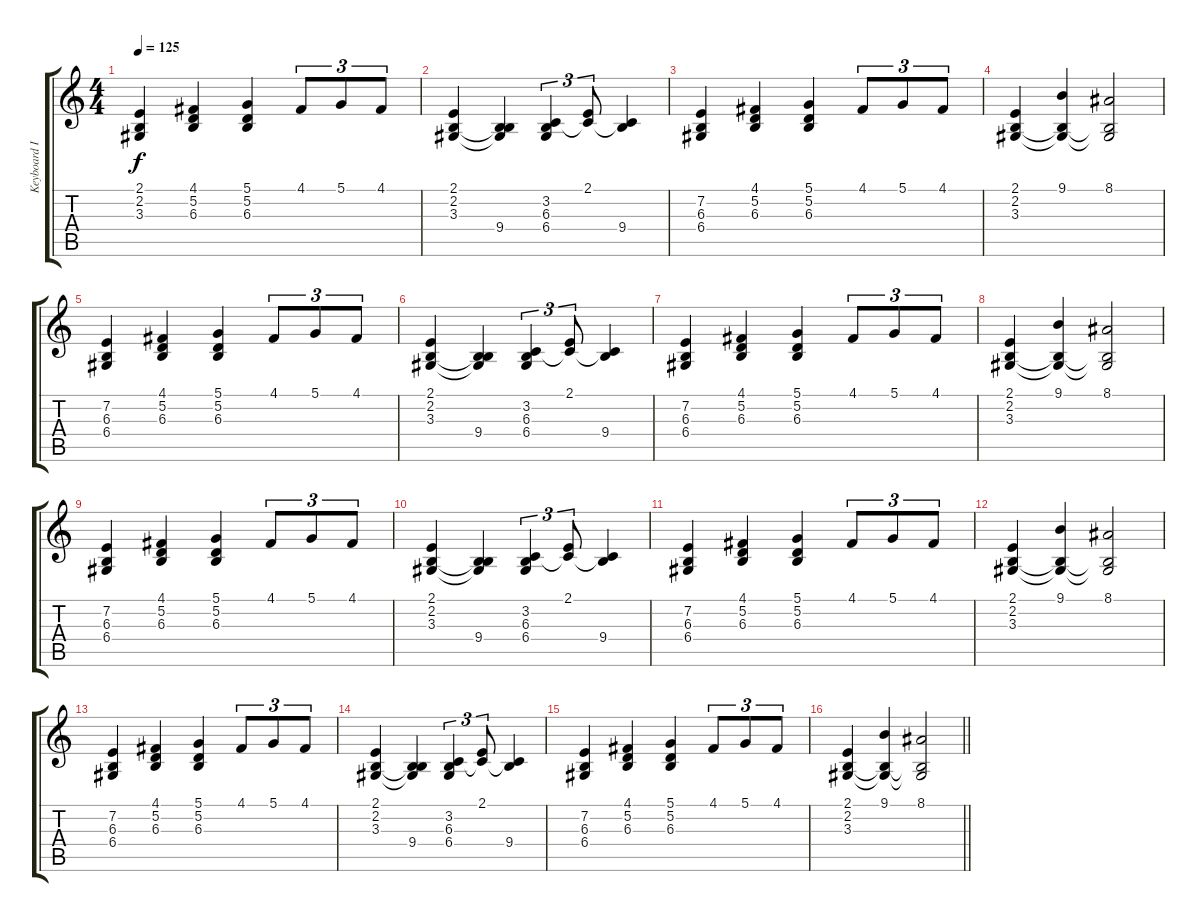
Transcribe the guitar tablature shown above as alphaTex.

\track ("Keyboard II" "Keyboard I") {instrument stringensemble1}
\staff {score tabs}
\tuning (D4 A3 F3 D3 A2 D2) {hide}
\ts (4 4)
\tempo 125
\clef g2
\ks c
(2.1 2.2 3.3).4{dy f instrument stringensemble1} (4.1 5.2 6.3).4 (5.1 5.2 6.3).4 4.1.8{tu (3 2)} 5.1.8{tu (3 2)} 4.1.8{tu (3 2)} |
(2.1 2.2 3.3).4 (2.2{t} 3.3{t} 9.4).4 (3.2 6.3 6.4).4{tu (3 2)} (2.1 3.2{t}).8{tu (3 2)} (3.2{t} 9.4).4 |
(7.2 6.3 6.4).4 (4.1 5.2 6.3).4 (5.1 5.2 6.3).4 4.1.8{tu (3 2)} 5.1.8{tu (3 2)} 4.1.8{tu (3 2)} |
(2.1 2.2 3.3).4 (9.1 2.2{t} 3.3{t}).4 (8.1 2.2{t} 3.3{t}).2 |
(7.2 6.3 6.4).4 (4.1 5.2 6.3).4 (5.1 5.2 6.3).4 4.1.8{tu (3 2)} 5.1.8{tu (3 2)} 4.1.8{tu (3 2)} |
(2.1 2.2 3.3).4 (2.2{t} 3.3{t} 9.4).4 (3.2 6.3 6.4).4{tu (3 2)} (2.1 3.2{t}).8{tu (3 2)} (3.2{t} 9.4).4 |
(7.2 6.3 6.4).4 (4.1 5.2 6.3).4 (5.1 5.2 6.3).4 4.1.8{tu (3 2)} 5.1.8{tu (3 2)} 4.1.8{tu (3 2)} |
(2.1 2.2 3.3).4 (9.1 2.2{t} 3.3{t}).4 (8.1 2.2{t} 3.3{t}).2 |
(7.2 6.3 6.4).4 (4.1 5.2 6.3).4 (5.1 5.2 6.3).4 4.1.8{tu (3 2)} 5.1.8{tu (3 2)} 4.1.8{tu (3 2)} |
(2.1 2.2 3.3).4 (2.2{t} 3.3{t} 9.4).4 (3.2 6.3 6.4).4{tu (3 2)} (2.1 3.2{t}).8{tu (3 2)} (3.2{t} 9.4).4 |
(7.2 6.3 6.4).4 (4.1 5.2 6.3).4 (5.1 5.2 6.3).4 4.1.8{tu (3 2)} 5.1.8{tu (3 2)} 4.1.8{tu (3 2)} |
(2.1 2.2 3.3).4 (9.1 2.2{t} 3.3{t}).4 (8.1 2.2{t} 3.3{t}).2 |
(7.2 6.3 6.4).4 (4.1 5.2 6.3).4 (5.1 5.2 6.3).4 4.1.8{tu (3 2)} 5.1.8{tu (3 2)} 4.1.8{tu (3 2)} |
(2.1 2.2 3.3).4 (2.2{t} 3.3{t} 9.4).4 (3.2 6.3 6.4).4{tu (3 2)} (2.1 3.2{t}).8{tu (3 2)} (3.2{t} 9.4).4 |
(7.2 6.3 6.4).4 (4.1 5.2 6.3).4 (5.1 5.2 6.3).4 4.1.8{tu (3 2)} 5.1.8{tu (3 2)} 4.1.8{tu (3 2)} |
\barLineRight lightlight
(2.1 2.2 3.3).4 (9.1 2.2{t} 3.3{t}).4 (8.1 2.2{t} 3.3{t}).2
